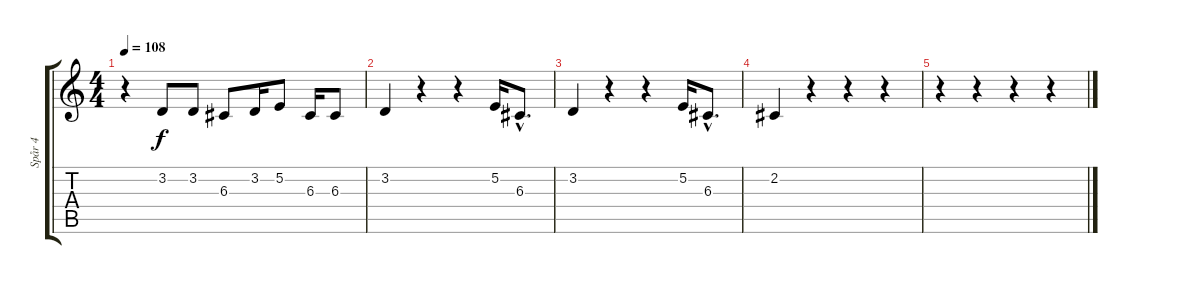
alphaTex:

\track ("Spår 4" "Spår 4") {instrument voiceoohs}
\staff {score tabs}
\tuning (E4 B3 G3 D3 A2 E2) {hide}
\ts (4 4)
\tempo 108
\clef g2
\ks c
r.4{dy f} 3.2.8 3.2.8 6.3.8 3.2.16 5.2.8 6.3.16 6.3.8 |
3.2.4 r.4 r.4 5.2.16 6.3{hac}.8{d} |
3.2.4 r.4 r.4 5.2.16 6.3{hac}.8{d} |
2.2.4 r.4 r.4 r.4 |
r.4 r.4 r.4 r.4
